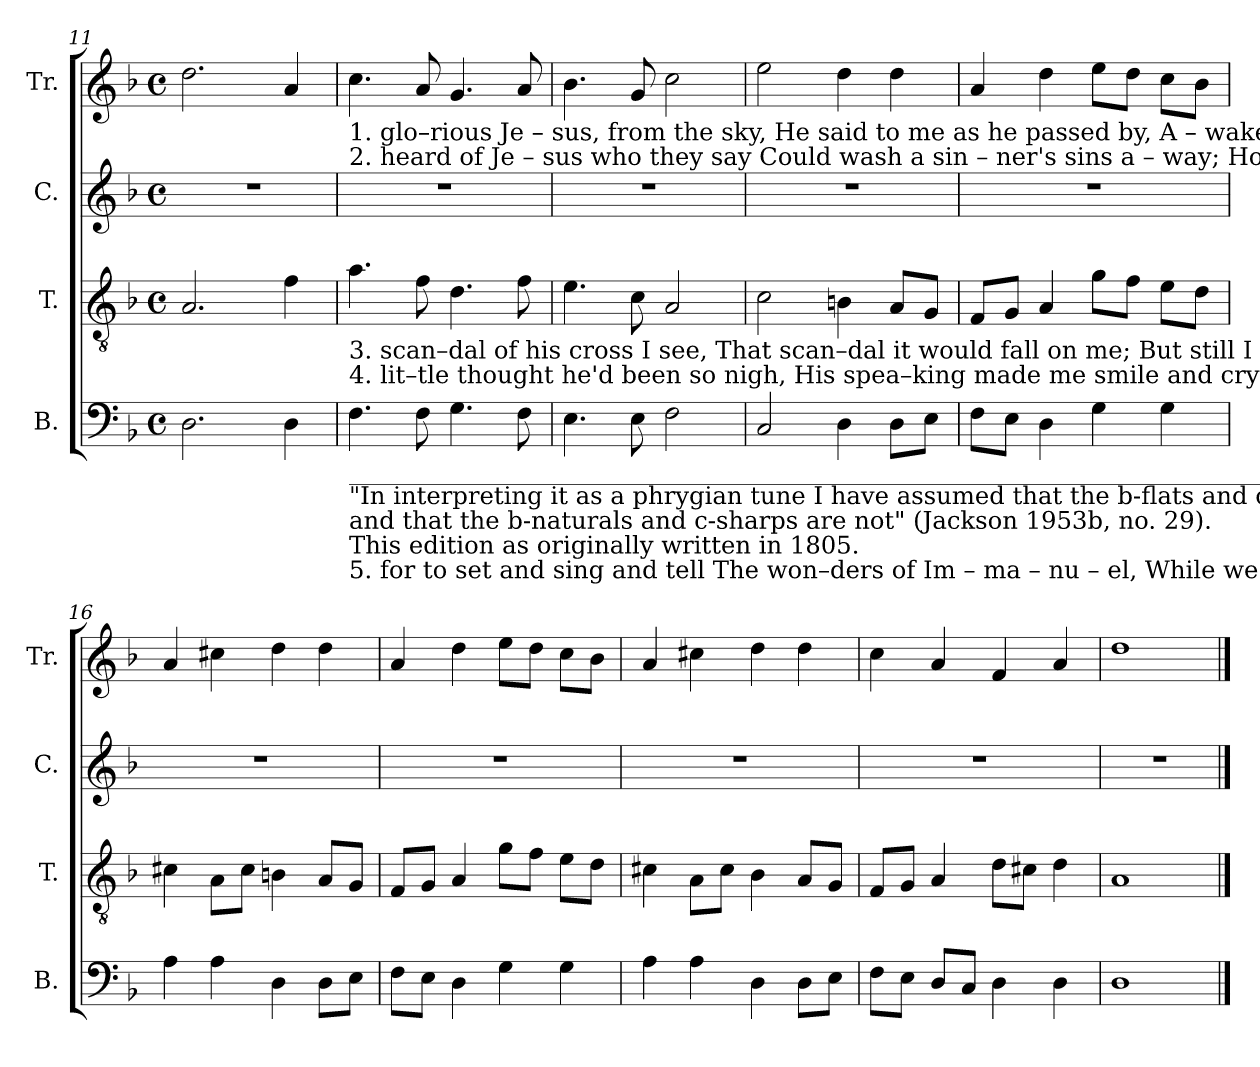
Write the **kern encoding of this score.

**kern	**kern	**kern	**kern
*part4	*part3	*part2	*part1
*staff4	*staff3	*staff2	*staff1
*I"B.	*I"T.	*I"C.	*I"Tr.
*I'B.	*I'T.	*I'C.	*I'Tr.
*clefF4	*clefGv2	*clefG2	*clefG2
*k[b-]	*k[b-]	*k[b-]	*k[b-]
*M4/4	*M4/4	*M4/4	*M4/4
*met(c)	*met(c)	*met(c)	*met(c)
=11	=11	=11	=11
2.D!\	2.A!/	1r	2.dd!\
4D!\	4f!\	.	4a!/
!!LO:LB:g=z
=12	=12	=12	=12
!	!	!	!LO:TX:b:t=1. glo–rious  Je – sus,  from the sky,      He   said  to         me     as     he      passed   by,     A – wake,  a    –    rise,   de  –  part    and        fly,    Go   hence,  or       you      will      sure –  ly      die.
!	!	!	!LO:TX:b:t=2. heard  of    Je – sus  who they say   Could  wash  a        sin – ner's  sins    a    –   way;    How    to    find       him     I         did      not    know,   Nor   how    to      meet   with     him      be –  low.
!	!LO:TX:b:t=3. scan–dal  of    his      cross  I    see,    That  scan–dal      it      would  fall     on       me;     But    still   I           thought  I    did      be  –  hold      I         wan – ted     Je  –  sus     more  than   gold.	!	!
!	!LO:TX:b:t=4. lit–tle thought he'd    been  so  nigh,    His   spea–king   made   me   smile  and     cry&colon;     He     said,  I'm      come     to   you    my     love,     I          have   a         place  for      you     a   –  bove.	!	!
!LO:TX:b:t=________________________________________________________________________________________________________________________	!	!	!
!LO:TX:b:t="In interpreting it as a phrygian tune I have assumed that the b-flats and c-naturals are organic	!	!	!
!LO:TX:b:t=and that the b-naturals and c-sharps are not" (Jackson 1953b, no. 29).	!	!	!
!LO:TX:b:t=This edition as originally written in 1805.	!	!	!
!LO:TX:b:t=5.  for    to    set   and    sing  and  tell       The  won–ders   of       Im  – ma  –  nu    –  el,    While  we   shall     join     in      songs  di    –   vine   To      praise  him    all       his     saints  com – bine.	!	!	!
4.F!\	4.a!\	1r	4.cc!\
8F!\	8f!\	.	8a!/
4.G!\	4.d!\	.	4.g!/
8F!\	8f!\	.	8a!/
=13	=13	=13	=13
4.E!\	4.e!\	1r	4.b-!\
8E!\	8c!\	.	8g!/
2F!\	2A!/	.	2cc!\
=14	=14	=14	=14
2C!/	2c!\	1r	2ee!\
4D!\	4Bn!\	.	4dd!\
8D!\L	8A!/L	.	4dd!\
8E!\J	8G!/J	.	.
=15	=15	=15	=15
8F!\L	8F!/L	1r	4a!/
8E!\J	8G!/J	.	.
4D!\	4A!/	.	4dd!\
4G!\	8g!\L	.	8ee!\L
.	8f!\J	.	8dd!\J
4G!\	8e!\L	.	8cc!\L
.	8d!\J	.	8b-!\J
=16	=16	=16	=16
4A!\	4c#X!\	1r	4a!/
4A!\	8A!\L	.	4cc#X!\
.	8c#!\J	.	.
4D!\	4Bn!\	.	4dd!\
8D!\L	8A!/L	.	4dd!\
8E!\J	8G!/J	.	.
=17	=17	=17	=17
8F!\L	8F!/L	1r	4a!/
8E!\J	8G!/J	.	.
4D!\	4A!/	.	4dd!\
4G!\	8g!\L	.	8ee!\L
.	8f!\J	.	8dd!\J
4G!\	8e!\L	.	8cc!\L
.	8d!\J	.	8b-!\J
=18	=18	=18	=18
4A!\	4c#X!\	1r	4a!/
4A!\	8A!\L	.	4cc#X!\
.	8c#!\J	.	.
4D!\	4B-!\	.	4dd!\
8D!\L	8A!/L	.	4dd!\
8E!\J	8G!/J	.	.
=19	=19	=19	=19
8F!\L	8F!/L	1r	4cc!\
8E!\J	8G!/J	.	.
8D!/L	4A!/	.	4a!/
8C!/J	.	.	.
4D!\	8d!\L	.	4f!/
.	8c#X!\J	.	.
4D!\	4d!\	.	4a!/
=20	=20	=20	=20
1D!	1A!	1r	1dd!
==	==	==	==
*-	*-	*-	*-
